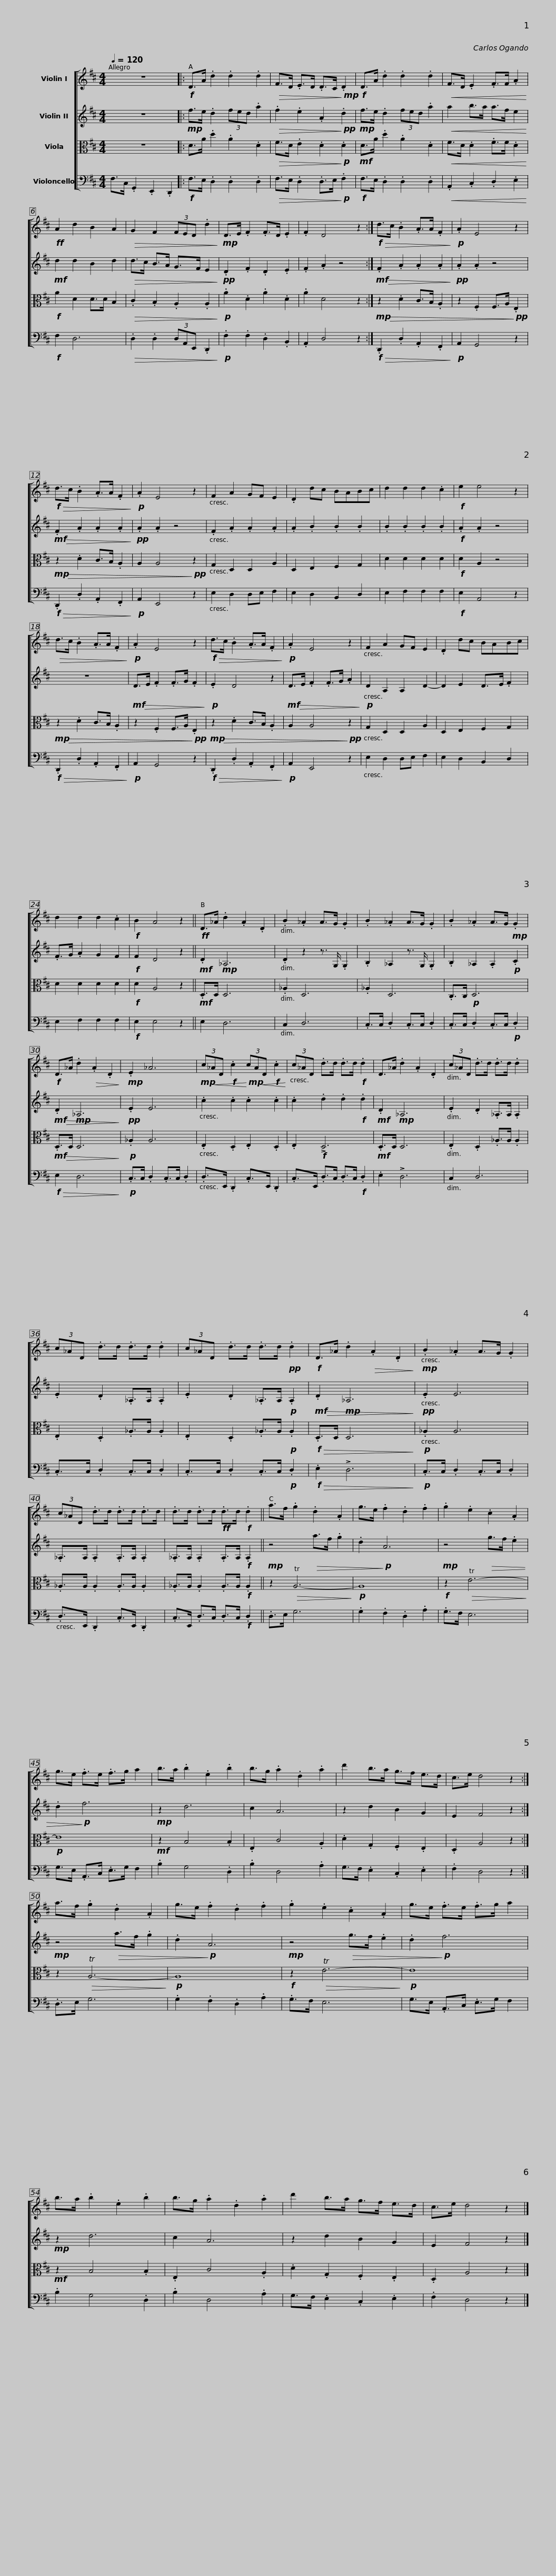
X:1
%%score [ 1 2 3 4 ]
L:1/8
Q:1/4=120
M:4/4
I:linebreak $
K:D
V:1 treble
V:2 treble
V:3 alto
V:4 bass
V:1
 z8 |:!f! D>A .d2 .d2 .d2 |!>(! F>D .E>D .D>C!>)!!mp! .D2 |!f! D>A .d2 .d2 .d2 |$!<(! F>D .E2 .F>F .A2!<)! | %5
!ff! A2 d2 B2 A2 |!>(! G2 F2 (3FED .d2!>)! |!mp! D>E .F2 .F>D .E2 | .F2 D4 z2 :|!f!!>(! d>c .B2 .A>A .F2!>)! |$ %10
!p! .A2 E4 z2 |!f!!>(! d>c .B2 .A>A .F2!>)! |!p! .A2 E4 z2 | F2 A2 GF E2 | .D2 dc BABc | %15
 d2 d2 d2 .c2 |!f! e2 e4 z2 |$!>(! d>c .B2 .A>A .F2!>)! |!p! .A2 E4 z2 |!f!!>(! d>c .B2 .A>A .F2!>)! | %20
!p! .A2 E4 z2 | F2 A2 GF E2 | .D2 dc BABc |$ d2 d2 d2 .c2 |!f! B2 A4 z2 || %25
!ff! D>_A .d2 .A2 .D2 | .B2 ._A2 A>G .G2 | .B2 ._A2 A>G .G2 | .B2 ._A2 A>G!mp! .G2 |$!f! D>_A .d2!>(! .A2 .D2!>)! | %30
!mp! .E2 _A6 |!mp!!<(! (3c_AD!f! .c2!<)!!mp!!<(! (3cAD!f! .c2!<)! | (3c_AD .d>d .d>d!f! .d2 | D>_A .d2 .A2 .D2 |$ (3c_AD .d>d .d>d .d2 | %35
 (3c_AD .d>d .d>d .d2 | (3c_AD .d>d .d>d!pp! .d2 |!f! D>_A .d2!>(! .A2 .D2!>)! |$!mp! .B2 ._A2 A>G .G2 | (3c_AD .d>d .d>d .d>d | %40
 .d>d .d>d!ff! .d>d!f! .d2 || a>f .g2 .d2 .A2 | g>e .f2 .d2 .f2 |$ .g2 .e2 .c2 .A2 | g>e .f>e .f>g a2 | %45
 b>a .b2 .e2 .b2 | b>g .a2 .d2 .a2 | d'2 b>a g>f e>d | c>e d4 z2 :|$ a>f .g2 .d2 .A2 | %50
 g>e .f2 .d2 .f2 | .g2 .e2 .c2 .A2 | g>e .f>e .f>g a2 | b>a .b2 .e2 .b2 | b>g .a2 .d2 .a2 |$ %55
 d'2 b>a g>f e>d | c>e d4 z2 |] %57
V:2
 z8 |:!mp! f>e .d2 (3fed .a2 |!>(! .f2 .e2 .A2!>)!!pp! .d2 |!mp! f>e .d2 (3fed .a2 |$!<(! a2 b>a a>f e2!<)! | %5
!mf! d2 d2 B2 d2 |!>(! d>c B>A G>F E2!>)! |!pp! .D2 .F2 .D2 .E2 | .F2 .A2 z4 :|!mf!!>(! .F2 .A2 .A2 .A2!>)! |$ %10
!pp! .A2 .A2 z4 |!mf!!>(! .F2 .A2 .A2 .A2!>)! |!pp! .A2 .A2 z4 | .F2 .A2 .A2 .A2 | .A2 .B2 .B2 .B2 | %15
 .B2 .B2 .B2 .B2 |!f! .A2 .A2 z4 |$ z8 |!mf!!>(! D>E .F2 .F>G .F2!>)! |!p! .E2 D4 z2 | %20
!mf!!>(! D>E .F2 .F>G .A2!>)! |!p! D2 A,2 A,2 D2- | D2 E2 D>E .F2 |$ .F>G .A2 G2 F2 |!f! F2 D4 z2 || %25
!mf! .D2!mp! _A,6 | .D2 z2 z3/2 G,/ .G,2 | .B,2 _A,2 z3/2 G,/ .G,2 | .B,2 _A,2 .A,2!p! .C2 |$!mf!!>(! .D2!mp! _A,6!>)! | %30
!pp! .E2 E6 | .c2 .c2 .c2 .c2 | .c2 .d2 .d2!f! .d2 |!mf! .D2!mp! _A,6 |$ .E2 .D2 ._A,>A, .A,2 | %35
 .E2 .D2 ._A,>A, .A,2 | .E2 .D2 ._A,>A,!p! .A,2 |!mf!!>(! .D2!mp! _A,6!>)! |$!pp! .E2 E6 | ._A,>A, .A,2 .A,>A, .A,2 | %40
 ._A,>A, .A,2 .A,>A,!f! .A,2 ||!mp! z4!>(! a>f .g2 | .d2!>)!!p! A6 |$!mp! z4!>(! g>f .e2 | .d2!>)!!p! f6 | %45
!mp! z2 d6 | c2 A6 | z2 d2 B2 G2 | E2 F4 z2 :|$!mp! z4!>(! a>f .g2 | %50
 .d2!>)!!p! A6 |!mp! z4!>(! g>f .e2 | .d2!>)!!p! f6 |!mp! z2 d6 | c2 A6 |$ %55
 z2 d2 B2 G2 | E2 F4 z2 |] %57
V:3
 z8 |: D>A .d2 .A2 .D2 |!>(! F>D .E2 .D2!>)!!p! .D2 |!mf! D>A .d2 .A2 .D2 |$!<(! F>D .D2 .F>F .D2!<)! | %5
!f! A2 D2 D>D B,2 |!>(! .C2 .B,2 .A,2 .A,2!>)! |!p! .A2 .D2 .A2 .D2 | .A2 D4 z2 :|!mp!!>(! z2 .D2 C>B, .A,2 |$ %10
 z2 .F,2 F,>A,!>)!!pp! .E,2 |!mp!!>(! z2 .D2 C>B, .A,2 | A,2 A,4!>)!!pp! z2 | G,2 D,2 D,2 A,2 | D,2 E,2 F,2 G,2 | %15
 D2 D2 D2 D2 |!f! D2 A,2 z4 |$!mp!!>(! z2 .D2 C>B, .A,2 | z2 .F,2 F,>A,!>)!!pp! .E,2 |!mp!!>(! z2 .D2 C>B, .A,2 | %20
 A,2 A,4!>)!!pp! z2 | G,2 D,2 D,2 A,2 | D,2 E,2 F,2 G,2 |$ D2 D2 D2 D2 |!f! D2 A,4 z2 || %25
!mf! .D,>D, D,6 | ._A,2 D,6 | ._A,2 D,6 | .C,>C,!p! D,6 |$!mf!!>(! .D,>D, D,6!>)! | %30
!p! ._A,2 A,6 | .E,2 .D,2 .E,2 .D,2 | .E,2!f! !>!D,6 |!mf! .D,>D, D,6 |$ .E,2 .D,2 ._A,>A, .A,2 | %35
 .E,2 .D,2 ._A,>A, .A,2 | .E,2 .D,2 ._A,>A,!p! .A,2 |!f!!>(! .D,>D, D,6!>)! |$!p! ._A,2 A,6 | ._A,>A, .A,2 .A,>A, .A,2 | %40
 ._A,>A, .A,2 .A,>A,!f! .A,2 || z2!>(! TA,6-!>)! |!p! A,8 |$!f! z2!>(! TE6-!>)! |!p! E8 | %45
!mf! z2 B,4 .B,2 | .E,2 C4 .A,2 | .D2 .G,2 .F,2 .E,2 | .D,2 A,4 z2 :|$ z2!>(! TA,6-!>)! | %50
!p! A,8 |!f! z2!>(! TE6-!>)! |!p! E8 |!mf! z2 B,4 .B,2 | .E,2 C4 .A,2 |$ %55
 .D2 .G,2 .F,2 .E,2 | .D,2 A,4 z2 |] %57
V:4
 F,>C, .G,,2 .E,,2 .D,,2 |:!f! F,>E, .D,2 .D,2 .D,2 |!>(! F,>E, .D,2 .D,>E,!>)!!p! .F,2 |!f! F,>E, .D,2 .D,2 .D,2 |$!<(! .A,,2 .C,2 .D,2 .E,2!<)! | %5
!f! F,2 D,6 |!>(! .D,2 .D,2 (3D,A,,E,, .D,,2!>)! |!p! .F,2 .F,2 .D,2 .B,,2 | .A,,2 D,4 z2 :|!f!!>(! .D,,2 .D,2 .A,,2 .F,,2!>)! |$ %10
!p! A,,2 G,,4 z2 |!f!!>(! .D,,2 .D,2 .A,,2 .F,,2!>)! |!p! A,,2 E,,4 z2 | E,2 D,2 D,E, F,2 | E,2 D,2 B,,2 D,2 | %15
 E,2 F,2 F,2 F,2 |!f! E,2 A,,4 z2 |$!f!!>(! .D,,2 .D,2 .A,,2 .F,,2!>)! |!p! A,,2 G,,4 z2 |!f!!>(! .D,,2 .D,2 .A,,2 .F,,2!>)! | %20
!p! A,,2 E,,4 z2 | E,2 D,2 D,E, F,2 | E,2 D,2 B,,2 D,2 |$ E,2 F,2 F,2 F,2 |!f! E,2 E,4 z2 || %25
 E,2 D,6 | C,2 D,6 | .C,>C, .D,2 .C,>C, .D,2 | .C,>C, .D,2 .C,>C,!p! .D,2 |$!f!!>(! E,2 D,6!>)! | %30
!p! .C,>C, .D,2 .C,>C, .D,2 | .D,>E,, .D,,2 .C,>E,, .D,,2 | .C,>E,, .D,>C, .D,>C,!f! .D,2 | .E,2 !>!D,6 |$ C,2 D,6 | %35
 .C,>C, .D,2 .C,>C, .D,2 | .C,>C, .D,2 .C,>C,!p! .D,2 |!f!!>(! .E,2 !>!D,6!>)! |$!p! .C,>C, .D,2 .C,>C, .D,2 | .D,>E,, .D,,2 .C,>E,, .D,,2 | %40
 .C,>E,, .D,>C, .D,>C,!f! .D,2 || .D,>E, G,6 | .G,2 .F,2 .D,2 .A,2 |$ .G,>F, E,6 | G,>E, .A,,>C, .E,>G, F,2 | %45
 .B,2 G,4 .D,2 | .B,2 D,4 .A,2 | G,>F, .E,2 .C,2 .E,2 | .F,2 D,4 z2 :|$ .D,>E, G,6 | %50
 .G,2 .F,2 .D,2 .A,2 | .G,>F, E,6 | G,>E, .A,,>C, .E,>G, F,2 | .B,2 G,4 .D,2 | .B,2 D,4 .A,2 |$ %55
 G,>F, .E,2 .C,2 .E,2 | .F,2 D,4 z2 |] %57
